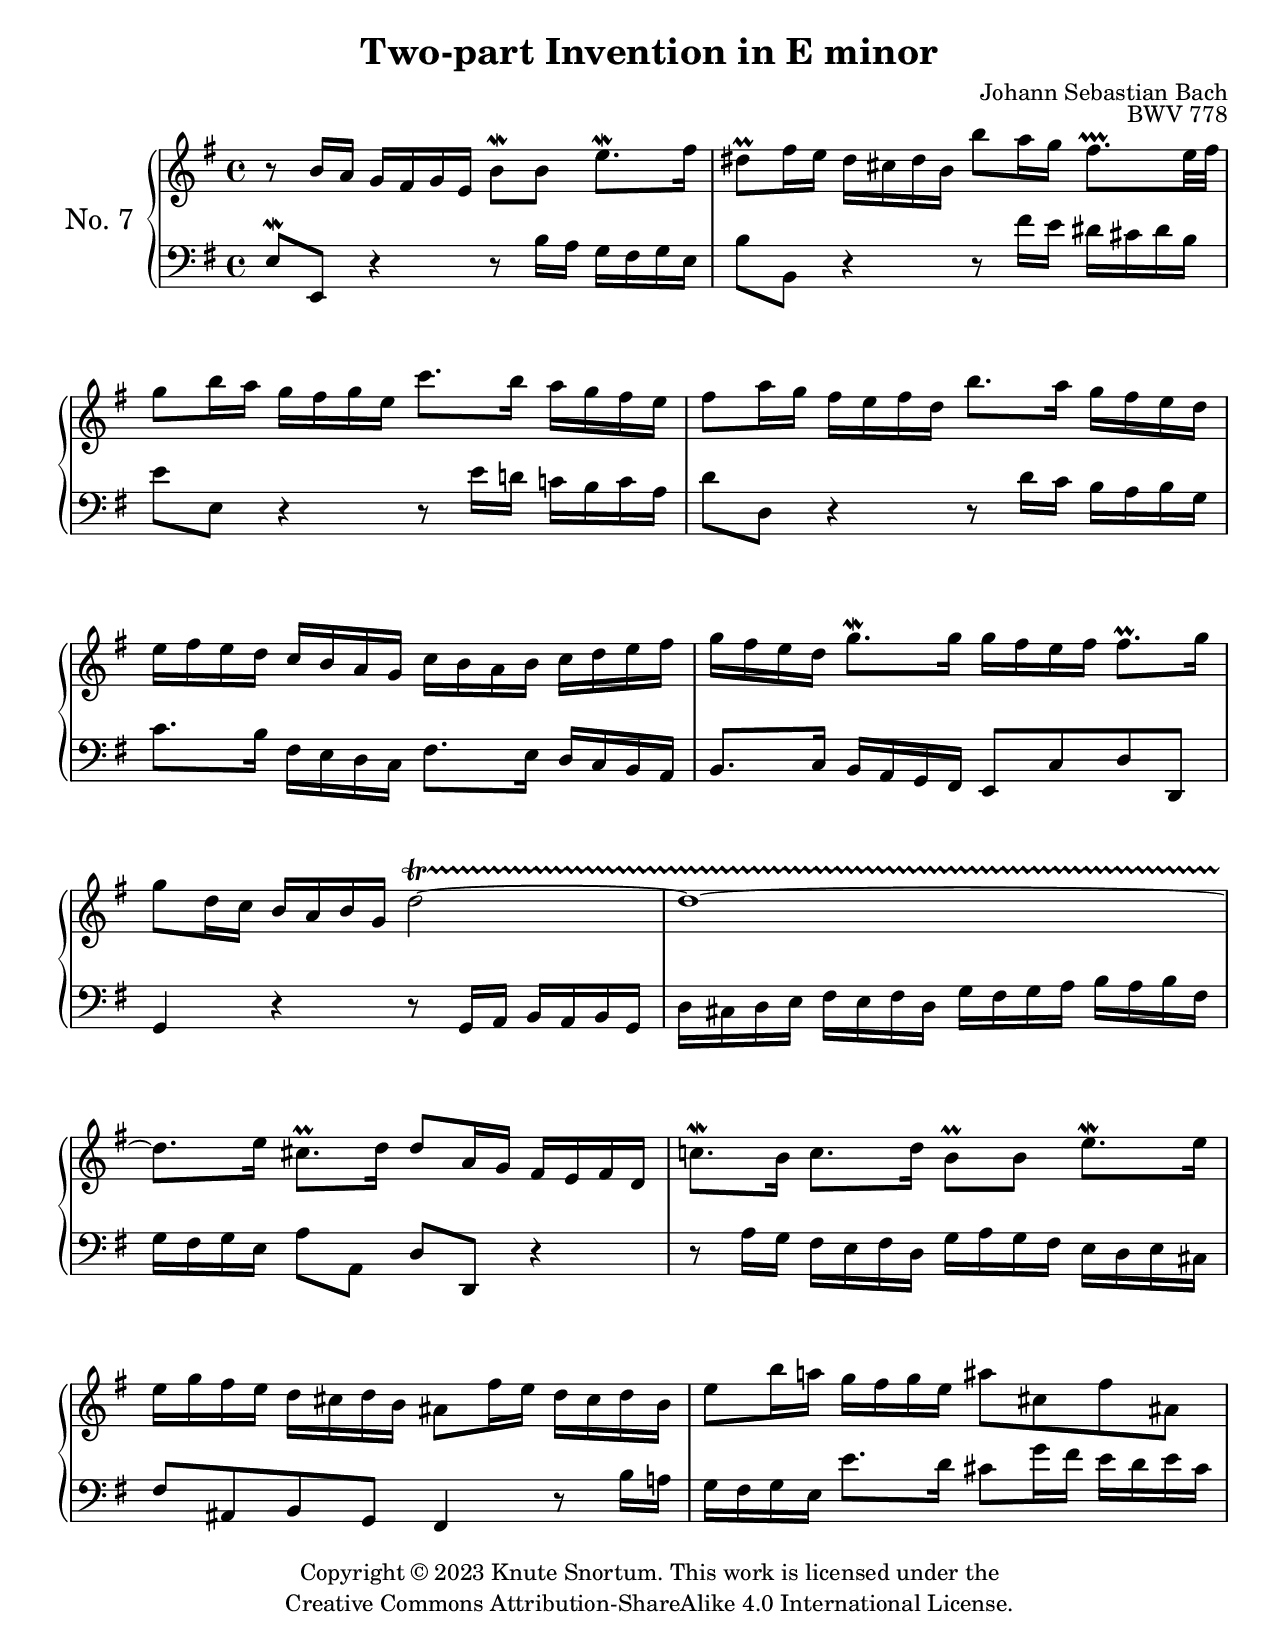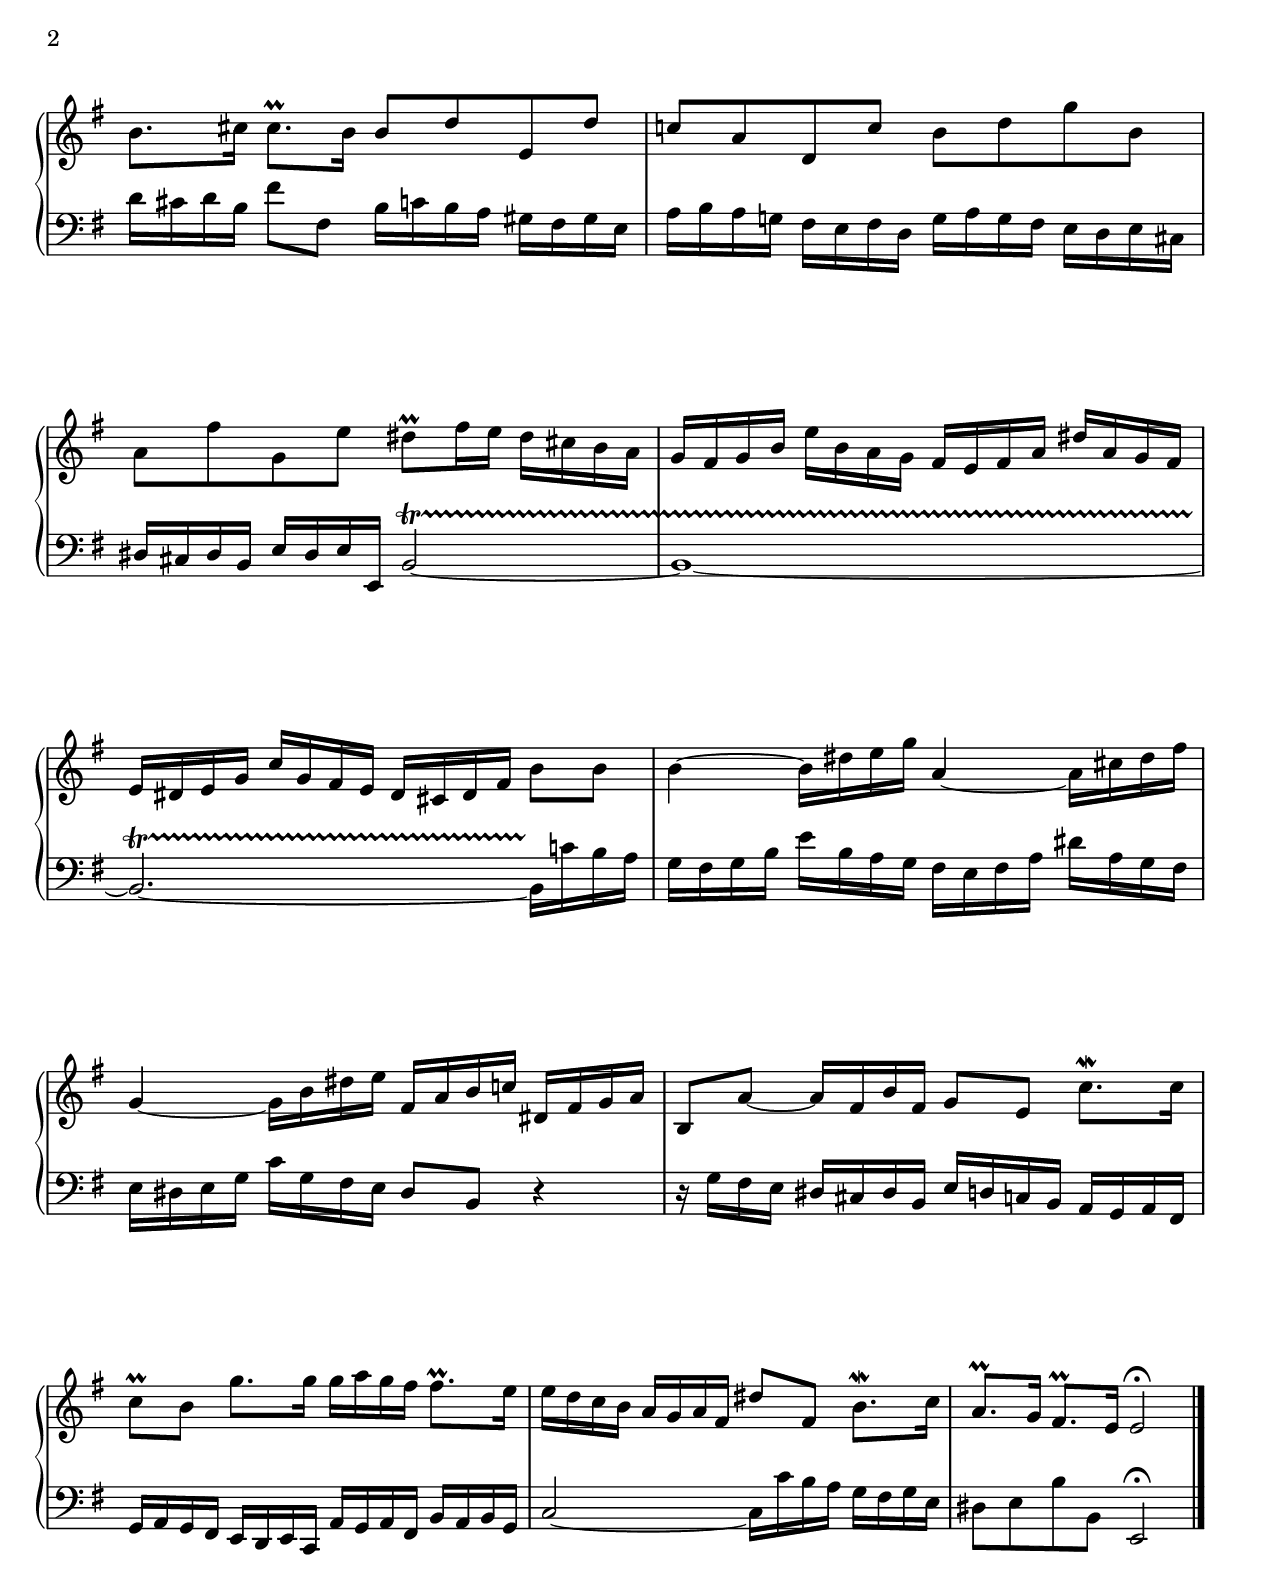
\version "2.24.0"
\language "english"

\include "includes/header-paper.ily"
%...+....1....+....2....+....3....+....4....+....5....+....6....+....7....+....

\version "2.24.0"
\language "english"

global = {
  \time 4/4
  \key e \minor
  \accidentalStyle piano
}

rightHand = \relative b' {
  \global
  r8 b16 a  g fs g e  b'8\mordent b e8.\mordent fs16 |
  ds8\prall fs16 e  ds cs ds b  b'8 a16 g
    \tag layout { fs8.\prallprall e32 fs | }
    \tag midi   { fs16 g32 fs g fs e fs | }
  g8 b16 a  g fs g e  c'8. b16  a g fs e |
  fs8 a16 g  fs e fs d  b'8. a16  g fs e d |
  e16 fs e d  c b a g  c b a b  c d e fs |
  g16 fs e d  g8.\mordent g16  g fs e fs  fs8.\prall g16 |
  g8 d16 c  b a b g  d'2~\startTrillSpan |
  d1~ |
  
  \barNumberCheck 9
  d8.\stopTrillSpan e16  cs8.\prall d16  d8 a16 g  fs e fs d |
  c'8.\mordent b16  c8. d16  b8\prall b  e8.\mordent e16 |
  e16 g fs e  d cs d b  as8 fs'16 e  d cs d b |
  e8 b'16 a!  g fs g e  as8 cs, fs as, |
  b8. cs16  cs8.\prall b16  b8 d e, d' |
  c8 a d, c'  b d g b, |
  a8 fs' g, e'  ds8\prall fs16 e  ds cs b a |
  g16 fs g b  e b a g  fs e fs a  ds a g fs |
  
  \barNumberCheck 17
  e16 ds e g  c g fs e  ds cs ds fs  b8 b |
  b4~ b16 ds e g  a,4~ a16 cs ds fs |
  g,4~ g16 b ds e  fs, a b c  ds, fs g a |
  b,8 a'~ a16 fs b fs  g8 e  c'8.\mordent c16 |
  c8\prall b g'8. g16  g a g fs  fs8.\prall e16 |
  e16 d c b  a g a fs  ds'8 fs, b8.\mordent c16 |
  a8.\prall g16 \tag layout { fs8.\prall e16 }
                \tag midi   { \tuplet 3/2 { fs32 g fs g fs g } fs16 e }
                e2\fermata |
  \bar "|."
}

leftHand = \relative e {
  \clef bass
  \global
  e8\mordent e, r4 r8 b''16 a  g fs g e |
  b'8 b, r4 r8 fs''16 e  ds cs ds b |
  e8 e, r4 r8 e'16 d  c b c a |
  d8 d, r4 r8 d'16 c  b a b g |
  c8. b16  fs e d c  fs8. e16 d c b a |
  b8. c16  b a g fs  e8 c' d d, |
  g4 r r8 g16 a  b a b g |
  d'16 cs d e  fs e fs d  g fs g a  b a b fs |
  
  \barNumberCheck 9
  g16 fs g e  a8 a, d d, r4 |
  r8 a''16 g  fs e fs d  g a g fs  e d e cs |
  fs8 as, b g  fs4 r8 b'16 a |
  g16 fs g e  e'8. d16  cs8 g'16 fs  e d e cs |
  d16 cs d b  fs'8 fs,  b16 c b a  gs fs gs e |
  a16 b a g  fs e fs d  g a g fs  e d e cs |
  ds16 cs ds b  e ds e e, b'2~\startTrillSpan |
  b1~ |
  
  \barNumberCheck 17
  b2.~ b16\stopTrillSpan c' b a |
  g16 fs g b  e b a g  fs e fs a  ds a g fs |
  e16 ds e g  c g fs e  ds8 b r4 |
  r16 g' fs e  ds cs ds b  e d c b  a g a fs |
  g16 a g fs  e d e c  a' g a fs  b a b g |
  c2~ c16 c' b a  g fs g e|
  ds8 e b' b, e,2\fermata |
}

inventionSevenMusic = \score { 
  \header {
    opus = "BWV 778"
  }
  \keepWithTag layout
  \new PianoStaff \with { 
    instrumentName = \markup \huge "No. 7"
  } <<
    \new Staff = "upper" \rightHand
    \new Staff = "lower" \leftHand
  >>
  \layout {}
}

\include "articulate.ly"

inventionSevenMidi = \book {
  \bookOutputName "invention-no7-E-min"
  \score { 
    \articulate {
      \keepWithTag midi
      <<
        \new Staff = "upper" \rightHand
        \new Staff = "lower" \leftHand
      >>
    }
    \midi {
      \tempo 4 = 84
    }
  }
}


\header {
  title = "Two-part Invention in E minor"
  composer = "Johann Sebastian Bach"
}

\inventionSevenMusic
\inventionSevenMidi
